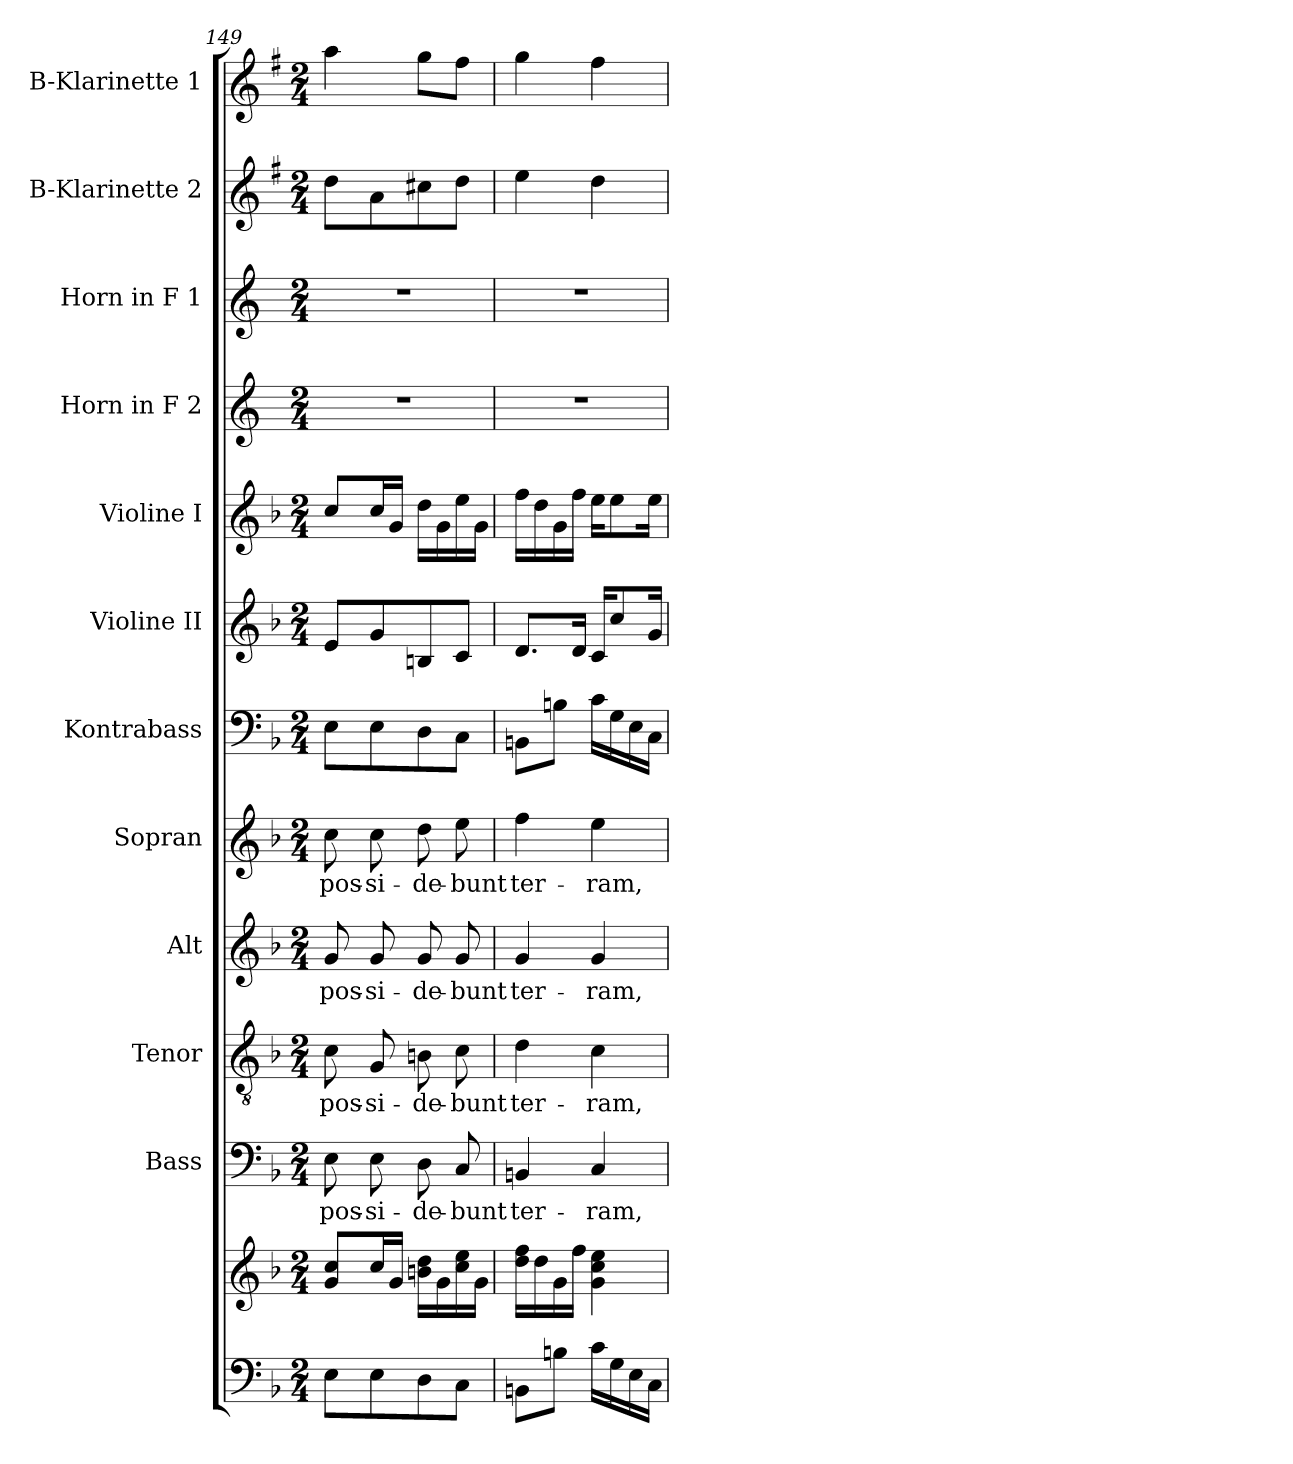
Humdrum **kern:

**kern	**kern	**kern	**text	**kern	**text	**kern	**text	**kern	**text	**kern	**kern	**kern	**kern	**kern	**kern	**kern
*part12	*part12	*part11	*part11	*part10	*part10	*part9	*part9	*part8	*part8	*part7	*part6	*part5	*part4	*part3	*part2	*part1
*staff13	*staff12	*staff11	*staff11	*staff10	*staff10	*staff9	*staff9	*staff8	*staff8	*staff7	*staff6	*staff5	*staff4	*staff3	*staff2	*staff1
*	*	*I"Bass	*	*I"Tenor	*	*I"Alt	*	*I"Sopran	*	*I"Kontrabass	*I"Violine II	*I"Violine I	*I"Horn in F 2	*I"Horn in F 1	*I"B-Klarinette 2	*I"B-Klarinette 1
*	*	*I'B.	*	*I'T.	*	*I'A.	*	*I'S.	*	*I'Kb.	*I'Vl. II	*I'Vl. I	*	*	*I'B Kl. 2	*I'B Kl. 1
*clefF4	*clefG2	*clefF4	*	*clefGv2	*	*clefG2	*	*clefG2	*	*clefF4	*clefG2	*clefG2	*clefG2	*clefG2	*clefG2	*clefG2
*	*	*	*	*	*	*	*	*	*	*ITrd7c12	*	*	*ITrd4c7	*ITrd4c7	*ITrd1c2	*ITrd1c2
*k[b-]	*k[b-]	*k[b-]	*	*k[b-]	*	*k[b-]	*	*k[b-]	*	*k[b-]	*k[b-]	*k[b-]	*k[b-]	*k[b-]	*k[b-]	*k[b-]
*F:	*F:	*F:	*	*F:	*	*F:	*	*F:	*	*F:	*F:	*F:	*F:	*F:	*F:	*F:
*M2/4	*M2/4	*M2/4	*	*M2/4	*	*M2/4	*	*M2/4	*	*M2/4	*M2/4	*M2/4	*M2/4	*M2/4	*M2/4	*M2/4
=149	=149	=149	=149	=149	=149	=149	=149	=149	=149	=149	=149	=149	=149	=149	=149	=149
!	!	!	!LO:LY:b	!	!LO:LY:b	!	!LO:LY:b	!	!LO:LY:b	!	!	!	!	!	!	!
8E\L	8g/ 8cc/L	8E\	pos-	8c\	pos-	8g/	pos-	8cc\	pos-	8EE\L	8e/L	8cc/L	2r	2r	8cc\L	4gg\
!	!	!	!LO:LY:b	!	!LO:LY:b	!	!LO:LY:b	!	!LO:LY:b	!	!	!	!	!	!	!
8E\	16cc/L	8E\	-si-	8G/	-si-	8g/	-si-	8cc\	-si-	8EE\	8g/	16cc/L	.	.	8g\	.
.	16g/JJ	.	.	.	.	.	.	.	.	.	.	16g/JJ	.	.	.	.
!	!	!	!LO:LY:b	!	!LO:LY:b	!	!LO:LY:b	!	!LO:LY:b	!	!	!	!	!	!	!
8D\	16bn\ 16dd\LL	8D\	-de-	8Bn\	-de-	8g/	-de-	8dd\	-de-	8DD\	8Bn/	16dd\LL	.	.	8bn\	8ff\L
.	16g\	.	.	.	.	.	.	.	.	.	.	16g\	.	.	.	.
!	!	!	!LO:LY:b	!	!LO:LY:b	!	!LO:LY:b	!	!LO:LY:b	!	!	!	!	!	!	!
8C\J	16cc\ 16ee\	8C/	-bunt	8c\	-bunt	8g/	-bunt	8ee\	-bunt	8CC\J	8c/J	16ee\	.	.	8cc\J	8ee\J
.	16g\JJ	.	.	.	.	.	.	.	.	.	.	16g\JJ	.	.	.	.
!!LO:PB:g=z
=150	=150	=150	=150	=150	=150	=150	=150	=150	=150	=150	=150	=150	=150	=150	=150	=150
!	!	!	!LO:LY:b	!	!LO:LY:b	!	!LO:LY:b	!	!LO:LY:b	!	!	!	!	!	!	!
8BBn\L	16dd\ 16ff\LL	4BBn/	ter-	4d\	ter-	4g/	ter-	4ff\	ter-	8BBBn\L	8.d/L	16ff\LL	2r	2r	4dd\	4ff\
.	16dd\	.	.	.	.	.	.	.	.	.	.	16dd\	.	.	.	.
8Bn\J	16g\	.	.	.	.	.	.	.	.	8BBn\J	.	16g\	.	.	.	.
.	16ff\JJ	.	.	.	.	.	.	.	.	.	16d/Jk	16ff\JJ	.	.	.	.
!	!	!	!LO:LY:b	!	!LO:LY:b	!	!LO:LY:b	!	!LO:LY:b	!	!	!	!	!	!	!
16c\LL	4g\ 4cc\ 4ee\	4C/	-ram,	4c\	-ram,	4g/	-ram,	4ee\	-ram,	16C\LL	16c/KL	16ee\KL	.	.	4cc\	4ee\
16G\	.	.	.	.	.	.	.	.	.	16GG\	8cc/	8ee\	.	.	.	.
16E\	.	.	.	.	.	.	.	.	.	16EE\	.	.	.	.	.	.
16C\JJ	.	.	.	.	.	.	.	.	.	16CC\JJ	16g/Jk	16ee\Jk	.	.	.	.
=	=	=	=	=	=	=	=	=	=	=	=	=	=	=	=	=
*-	*-	*-	*-	*-	*-	*-	*-	*-	*-	*-	*-	*-	*-	*-	*-	*-
